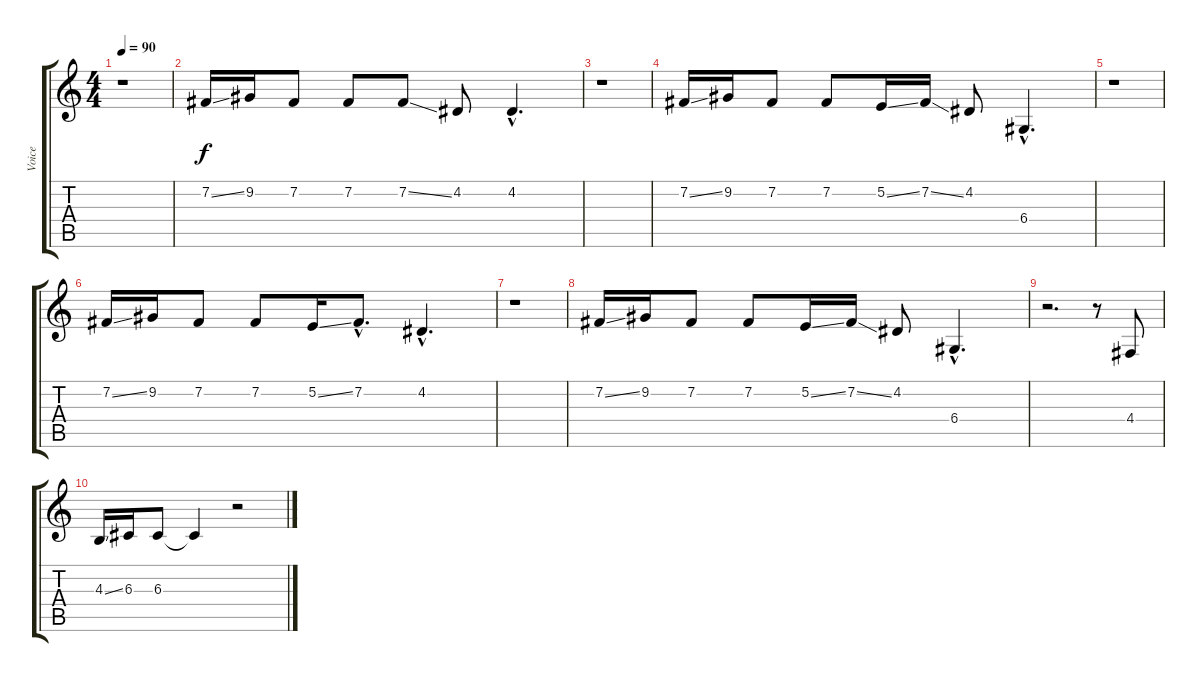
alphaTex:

\track ("Voice" "Voice") {instrument voiceoohs}
\staff {score tabs}
\tuning (E4 B3 G3 D3 A2 E2) {hide}
\ts (4 4)
\tempo 90
\clef g2
\ks c
r.1{dy f} |
7.2{ss}.16 9.2.16 7.2.8 7.2.8 7.2{ss}.8 4.2.8 4.2{hac}.4{d} |
r.1 |
7.2{ss}.16 9.2.16 7.2.8 7.2.8 5.2{ss}.16 7.2{ss}.16 4.2.8 6.4{hac}.4{d} |
r.1 |
7.2{ss}.16 9.2.16 7.2.8 7.2.8 5.2{ss}.16 7.2{hac}.8{d} 4.2{hac}.4{d} |
r.1 |
7.2{ss}.16 9.2.16 7.2.8 7.2.8 5.2{ss}.16 7.2{ss}.16 4.2.8 6.4{hac}.4{d} |
r.2{d} r.8 4.4.8 |
4.3{ss}.16 6.3.16 6.3.8 6.3{t}.4 r.2
